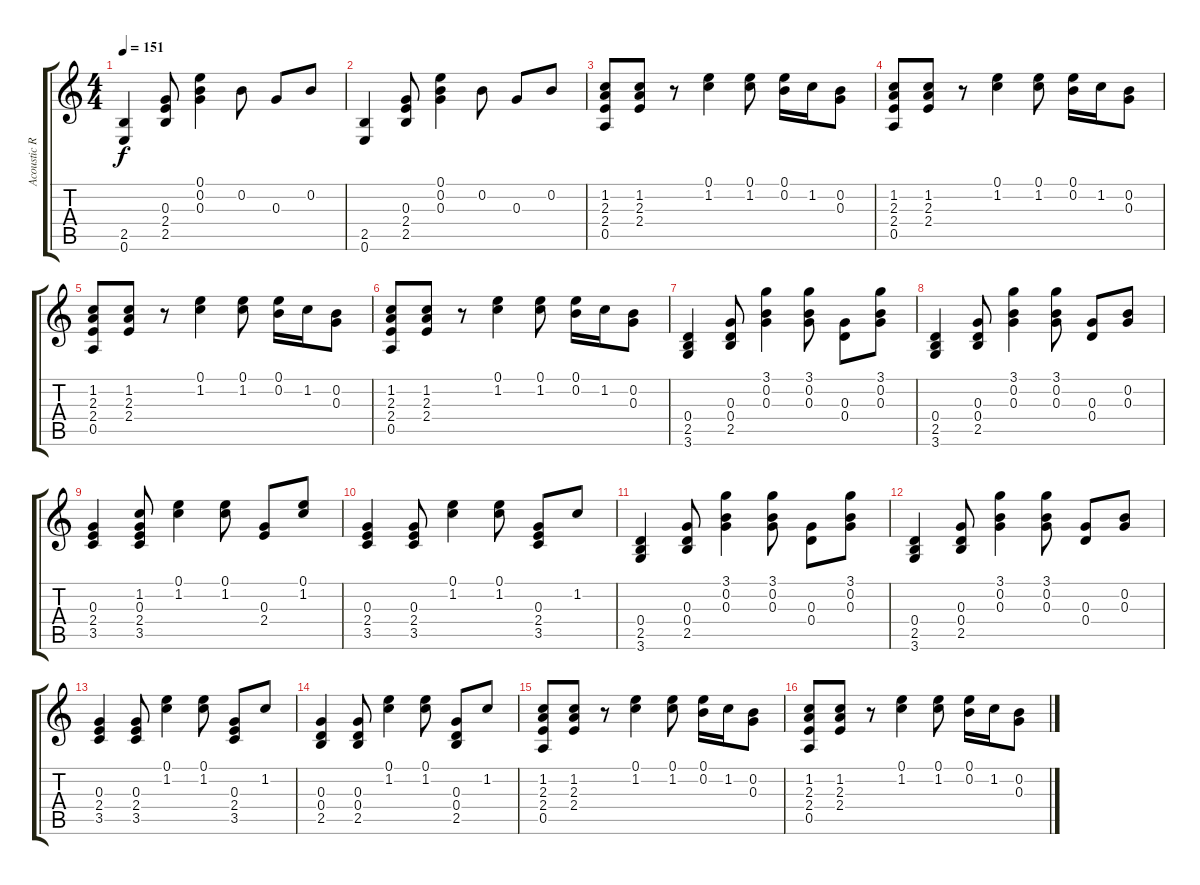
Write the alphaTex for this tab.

\track ("Acoustic Rhythm" "Acoustic R") {instrument acousticguitarsteel}
\staff {score tabs}
\tuning (E4 B3 G3 D3 A2 E2) {hide}
\ts (4 4)
\tempo 151
\clef g2
\ks c
(2.5 0.6).4{dy f} (0.3 2.4 2.5).8 (0.1 0.2 0.3).4 0.2.8 0.3.8 0.2.8 |
(2.5 0.6).4 (0.3 2.4 2.5).8 (0.1 0.2 0.3).4 0.2.8 0.3.8 0.2.8 |
(1.2 2.3 2.4 0.5).8 (1.2 2.3 2.4).8 r.8 (0.1 1.2).4 (0.1 1.2).8 (0.1 0.2).16 1.2.16 (0.2 0.3).8 |
(1.2 2.3 2.4 0.5).8 (1.2 2.3 2.4).8 r.8 (0.1 1.2).4 (0.1 1.2).8 (0.1 0.2).16 1.2.16 (0.2 0.3).8 |
(1.2 2.3 2.4 0.5).8 (1.2 2.3 2.4).8 r.8 (0.1 1.2).4 (0.1 1.2).8 (0.1 0.2).16 1.2.16 (0.2 0.3).8 |
(1.2 2.3 2.4 0.5).8 (1.2 2.3 2.4).8 r.8 (0.1 1.2).4 (0.1 1.2).8 (0.1 0.2).16 1.2.16 (0.2 0.3).8 |
(0.4 2.5 3.6).4 (0.3 0.4 2.5).8 (3.1 0.2 0.3).4 (3.1 0.2 0.3).8 (0.3 0.4).8 (3.1 0.2 0.3).8 |
(0.4 2.5 3.6).4 (0.3 0.4 2.5).8 (3.1 0.2 0.3).4 (3.1 0.2 0.3).8 (0.3 0.4).8 (0.2 0.3).8 |
(0.3 2.4 3.5).4 (1.2 0.3 2.4 3.5).8 (0.1 1.2).4 (0.1 1.2).8 (0.3 2.4).8 (0.1 1.2).8 |
(0.3 2.4 3.5).4 (0.3 2.4 3.5).8 (0.1 1.2).4 (0.1 1.2).8 (0.3 2.4 3.5).8 1.2.8 |
(0.4 2.5 3.6).4 (0.3 0.4 2.5).8 (3.1 0.2 0.3).4 (3.1 0.2 0.3).8 (0.3 0.4).8 (3.1 0.2 0.3).8 |
(0.4 2.5 3.6).4 (0.3 0.4 2.5).8 (3.1 0.2 0.3).4 (3.1 0.2 0.3).8 (0.3 0.4).8 (0.2 0.3).8 |
(0.3 2.4 3.5).4 (0.3 2.4 3.5).8 (0.1 1.2).4 (0.1 1.2).8 (0.3 2.4 3.5).8 1.2.8 |
(0.3 0.4 2.5).4 (0.3 0.4 2.5).8 (0.1 1.2).4 (0.1 1.2).8 (0.3 0.4 2.5).8 1.2.8 |
(1.2 2.3 2.4 0.5).8 (1.2 2.3 2.4).8 r.8 (0.1 1.2).4 (0.1 1.2).8 (0.1 0.2).16 1.2.16 (0.2 0.3).8 |
(1.2 2.3 2.4 0.5).8 (1.2 2.3 2.4).8 r.8 (0.1 1.2).4 (0.1 1.2).8 (0.1 0.2).16 1.2.16 (0.2 0.3).8
